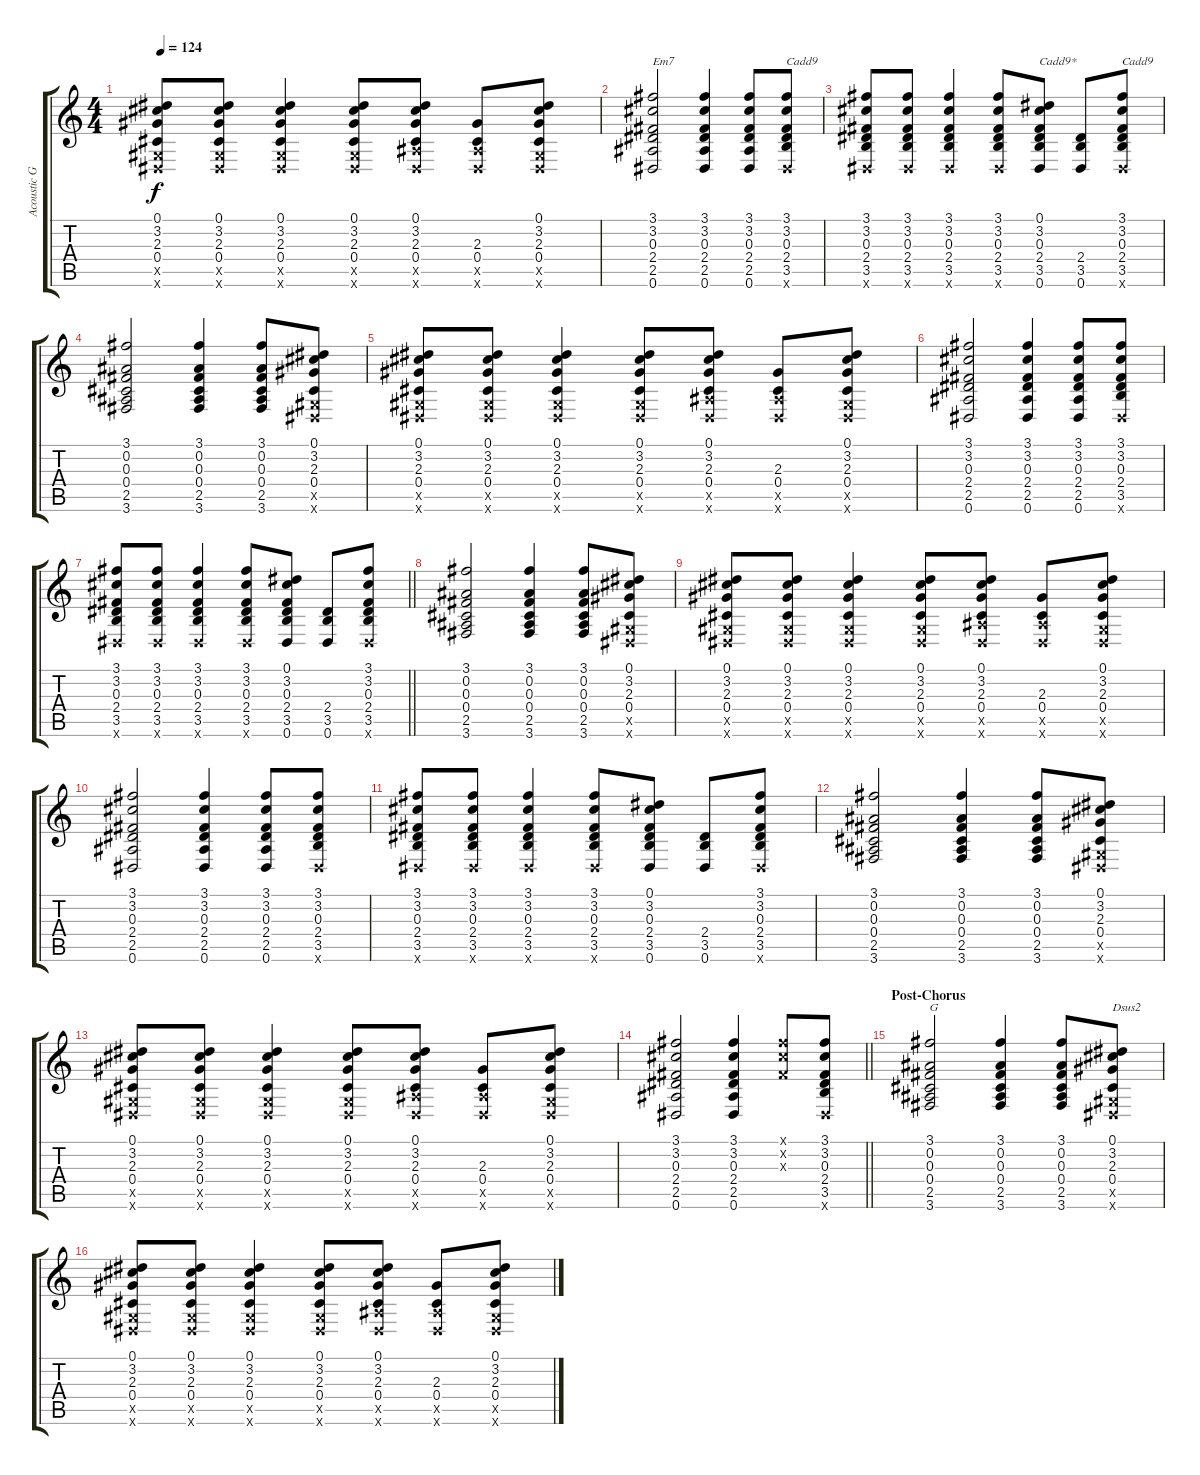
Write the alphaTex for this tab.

\track ("Acoustic Guitar" "Acoustic G") {instrument acousticguitarsteel}
\staff {score tabs}
\tuning (Eb4 Bb3 Gb3 Db3 Ab2 Eb2) {hide}
\ts (4 4)
\tempo 124
\clef g2
\ks c
(0.1 3.2 2.3 0.4 0.5{x} 0.6{x}).8{dy f} (0.1 3.2 2.3 0.4 0.5{x} 0.6{x}).8 (0.1 3.2 2.3 0.4 0.5{x} 0.6{x}).4 (0.1 3.2 2.3 0.4 0.5{x} 0.6{x}).8 (0.1 3.2 2.3 0.4 2.5{x} 0.6{x}).8 (2.3 0.4 2.5{x} 0.6{x}).8 (0.1 3.2 2.3 0.4 0.5{x} 0.6{x}).8 |
(3.1 3.2 0.3 2.4 2.5 0.6).2{txt "Em7"} (3.1 3.2 0.3 2.4 2.5 0.6).4 (3.1 3.2 0.3 2.4 2.5 0.6).8 (3.1 3.2 0.3 2.4 3.5 0.6{x}).8{txt "Cadd9"} |
(3.1 3.2 0.3 2.4 3.5 0.6{x}).8 (3.1 3.2 0.3 2.4 3.5 0.6{x}).8 (3.1 3.2 0.3 2.4 3.5 0.6{x}).4 (3.1 3.2 0.3 2.4 3.5 0.6{x}).8 (0.1 3.2 0.3 2.4 3.5 0.6).8{txt "Cadd9*"} (2.4 3.5 0.6).8 (3.1 3.2 0.3 2.4 3.5 0.6{x}).8{txt "Cadd9"} |
(3.1 0.2 0.3 0.4 2.5 3.6).2 (3.1 0.2 0.3 0.4 2.5 3.6).4 (3.1 0.2 0.3 0.4 2.5 3.6).8 (0.1 3.2 2.3 0.4 0.5{x} 0.6{x}).8 |
(0.1 3.2 2.3 0.4 0.5{x} 0.6{x}).8 (0.1 3.2 2.3 0.4 0.5{x} 0.6{x}).8 (0.1 3.2 2.3 0.4 0.5{x} 0.6{x}).4 (0.1 3.2 2.3 0.4 0.5{x} 0.6{x}).8 (0.1 3.2 2.3 0.4 2.5{x} 0.6{x}).8 (2.3 0.4 2.5{x} 0.6{x}).8 (0.1 3.2 2.3 0.4 0.5{x} 0.6{x}).8 |
(3.1 3.2 0.3 2.4 2.5 0.6).2 (3.1 3.2 0.3 2.4 2.5 0.6).4 (3.1 3.2 0.3 2.4 2.5 0.6).8 (3.1 3.2 0.3 2.4 3.5 0.6{x}).8 |
\barLineRight lightlight
(3.1 3.2 0.3 2.4 3.5 0.6{x}).8 (3.1 3.2 0.3 2.4 3.5 0.6{x}).8 (3.1 3.2 0.3 2.4 3.5 0.6{x}).4 (3.1 3.2 0.3 2.4 3.5 0.6{x}).8 (0.1 3.2 0.3 2.4 3.5 0.6).8 (2.4 3.5 0.6).8 (3.1 3.2 0.3 2.4 3.5 0.6{x}).8 |
(3.1 0.2 0.3 0.4 2.5 3.6).2 (3.1 0.2 0.3 0.4 2.5 3.6).4 (3.1 0.2 0.3 0.4 2.5 3.6).8 (0.1 3.2 2.3 0.4 0.5{x} 0.6{x}).8 |
(0.1 3.2 2.3 0.4 0.5{x} 0.6{x}).8 (0.1 3.2 2.3 0.4 0.5{x} 0.6{x}).8 (0.1 3.2 2.3 0.4 0.5{x} 0.6{x}).4 (0.1 3.2 2.3 0.4 0.5{x} 0.6{x}).8 (0.1 3.2 2.3 0.4 2.5{x} 0.6{x}).8 (2.3 0.4 2.5{x} 0.6{x}).8 (0.1 3.2 2.3 0.4 0.5{x} 0.6{x}).8 |
(3.1 3.2 0.3 2.4 2.5 0.6).2 (3.1 3.2 0.3 2.4 2.5 0.6).4 (3.1 3.2 0.3 2.4 2.5 0.6).8 (3.1 3.2 0.3 2.4 3.5 0.6{x}).8 |
(3.1 3.2 0.3 2.4 3.5 0.6{x}).8 (3.1 3.2 0.3 2.4 3.5 0.6{x}).8 (3.1 3.2 0.3 2.4 3.5 0.6{x}).4 (3.1 3.2 0.3 2.4 3.5 0.6{x}).8 (0.1 3.2 0.3 2.4 3.5 0.6).8 (2.4 3.5 0.6).8 (3.1 3.2 0.3 2.4 3.5 0.6{x}).8 |
(3.1 0.2 0.3 0.4 2.5 3.6).2 (3.1 0.2 0.3 0.4 2.5 3.6).4 (3.1 0.2 0.3 0.4 2.5 3.6).8 (0.1 3.2 2.3 0.4 0.5{x} 0.6{x}).8 |
(0.1 3.2 2.3 0.4 0.5{x} 0.6{x}).8 (0.1 3.2 2.3 0.4 0.5{x} 0.6{x}).8 (0.1 3.2 2.3 0.4 0.5{x} 0.6{x}).4 (0.1 3.2 2.3 0.4 0.5{x} 0.6{x}).8 (0.1 3.2 2.3 0.4 2.5{x} 0.6{x}).8 (2.3 0.4 2.5{x} 0.6{x}).8 (0.1 3.2 2.3 0.4 0.5{x} 0.6{x}).8 |
\barLineRight lightlight
(3.1 3.2 0.3 2.4 2.5 0.6).2 (3.1 3.2 0.3 2.4 2.5 0.6).4 (3.1{x} 3.2{x} 0.3{x}).8 (3.1 3.2 0.3 2.4 3.5 0.6{x}).8 |
\section ("" "Post-Chorus")
(3.1 0.2 0.3 0.4 2.5 3.6).2{txt "G"} (3.1 0.2 0.3 0.4 2.5 3.6).4 (3.1 0.2 0.3 0.4 2.5 3.6).8 (0.1 3.2 2.3 0.4 0.5{x} 0.6{x}).8{txt "Dsus2"} |
(0.1 3.2 2.3 0.4 0.5{x} 0.6{x}).8 (0.1 3.2 2.3 0.4 0.5{x} 0.6{x}).8 (0.1 3.2 2.3 0.4 0.5{x} 0.6{x}).4 (0.1 3.2 2.3 0.4 0.5{x} 0.6{x}).8 (0.1 3.2 2.3 0.4 2.5{x} 0.6{x}).8 (2.3 0.4 2.5{x} 0.6{x}).8 (0.1 3.2 2.3 0.4 0.5{x} 0.6{x}).8
